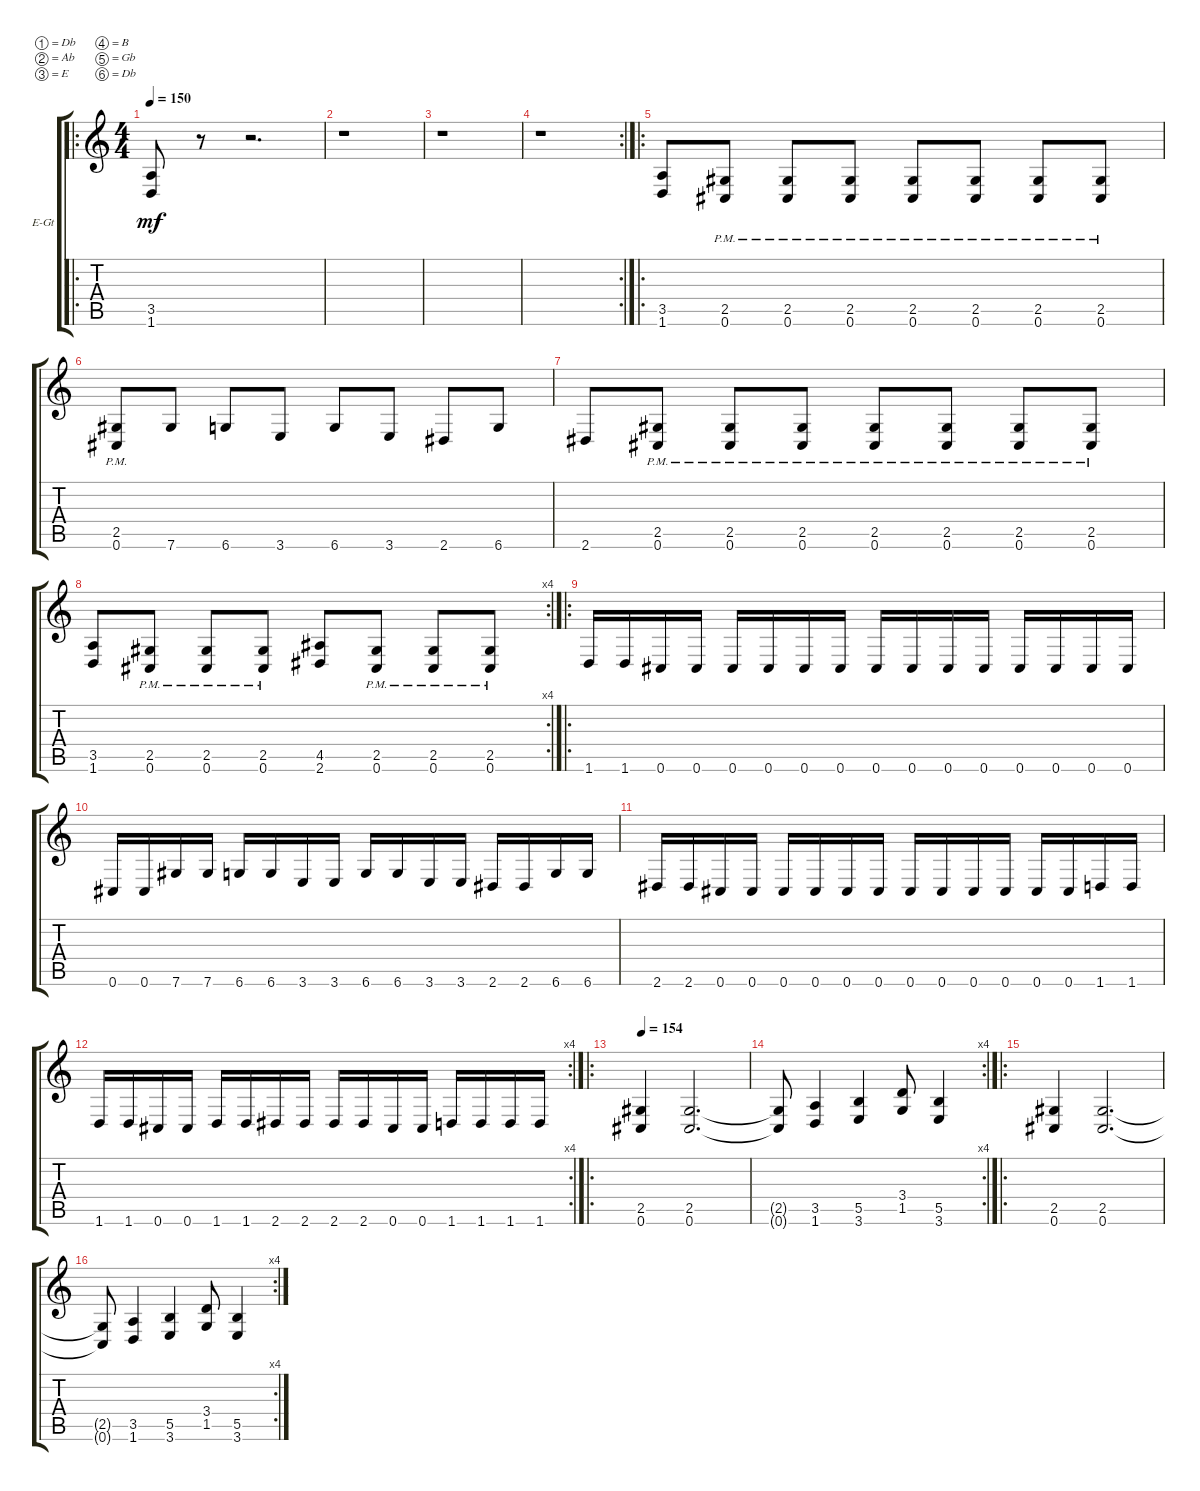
\bracketExtendMode groupsimilarinstruments
\firstSystemTrackNameOrientation horizontal
\otherSystemsTrackNameOrientation horizontal
\track ("Electric Guitar 2" "E-Gt") {instrument distortionguitar}
\staff {score tabs}
\tuning (Db4 Ab3 E3 B2 Gb2 Db2)
\ro
\ts (4 4)
\tempo 150
\clef g2
\ks c
(1.6 3.5).8{dy mf} r.8 r.2{d} |
r.1 |
r.1 |
\rc 2
r.1 |
\ro
(1.6 3.5).8 (0.6{pm} 2.5{pm}).8 (2.5{pm} 0.6{pm}).8 (0.6{pm} 2.5{pm}).8 (2.5{pm} 0.6{pm}).8 (0.6{pm} 2.5{pm}).8 (2.5{pm} 0.6{pm}).8 (0.6{pm} 2.5{pm}).8 |
(0.6{pm} 2.5{pm}).8 7.6.8 6.6.8 3.6.8 6.6.8 3.6.8 2.6.8 6.6.8 |
2.6.8 (0.6{pm} 2.5{pm}).8 (0.6{pm} 2.5{pm}).8 (0.6{pm} 2.5{pm}).8 (0.6{pm} 2.5{pm}).8 (0.6{pm} 2.5{pm}).8 (0.6{pm} 2.5{pm}).8 (0.6{pm} 2.5{pm}).8 |
\rc 4
(1.6 3.5).8 (0.6{pm} 2.5{pm}).8 (0.6{pm} 2.5{pm}).8 (0.6{pm} 2.5{pm}).8 (2.6 4.5).8 (0.6{pm} 2.5{pm}).8 (0.6{pm} 2.5{pm}).8 (0.6{pm} 2.5{pm}).8 |
\ro
1.6.16 1.6.16 0.6.16 0.6.16 0.6.16 0.6.16 0.6.16 0.6.16 0.6.16 0.6.16 0.6.16 0.6.16 0.6.16 0.6.16 0.6.16 0.6.16 |
0.6.16 0.6.16 7.6.16 7.6.16 6.6.16 6.6.16 3.6.16 3.6.16 6.6.16 6.6.16 3.6.16 3.6.16 2.6.16 2.6.16 6.6.16 6.6.16 |
2.6.16 2.6.16 0.6.16 0.6.16 0.6.16 0.6.16 0.6.16 0.6.16 0.6.16 0.6.16 0.6.16 0.6.16 0.6.16 0.6.16 1.6.16 1.6.16 |
\rc 4
1.6.16 1.6.16 0.6.16 0.6.16 1.6.16 1.6.16 2.6.16 2.6.16 2.6.16 2.6.16 0.6.16 0.6.16 1.6.16 1.6.16 1.6.16 1.6.16 |
\ro
\tempo (154 0.01875)
(0.6 2.5).4 (0.6 2.5).2{d} |
\rc 4
(0.6{t} 2.5{t}).8 (1.6 3.5).4 (3.6 5.5).4 (1.5 3.4).8 (3.6 5.5).4 |
\ro
(0.6 2.5).4 (0.6 2.5).2{d} |
\rc 4
(0.6{t} 2.5{t}).8 (1.6 3.5).4 (3.6 5.5).4 (1.5 3.4).8 (3.6 5.5).4
